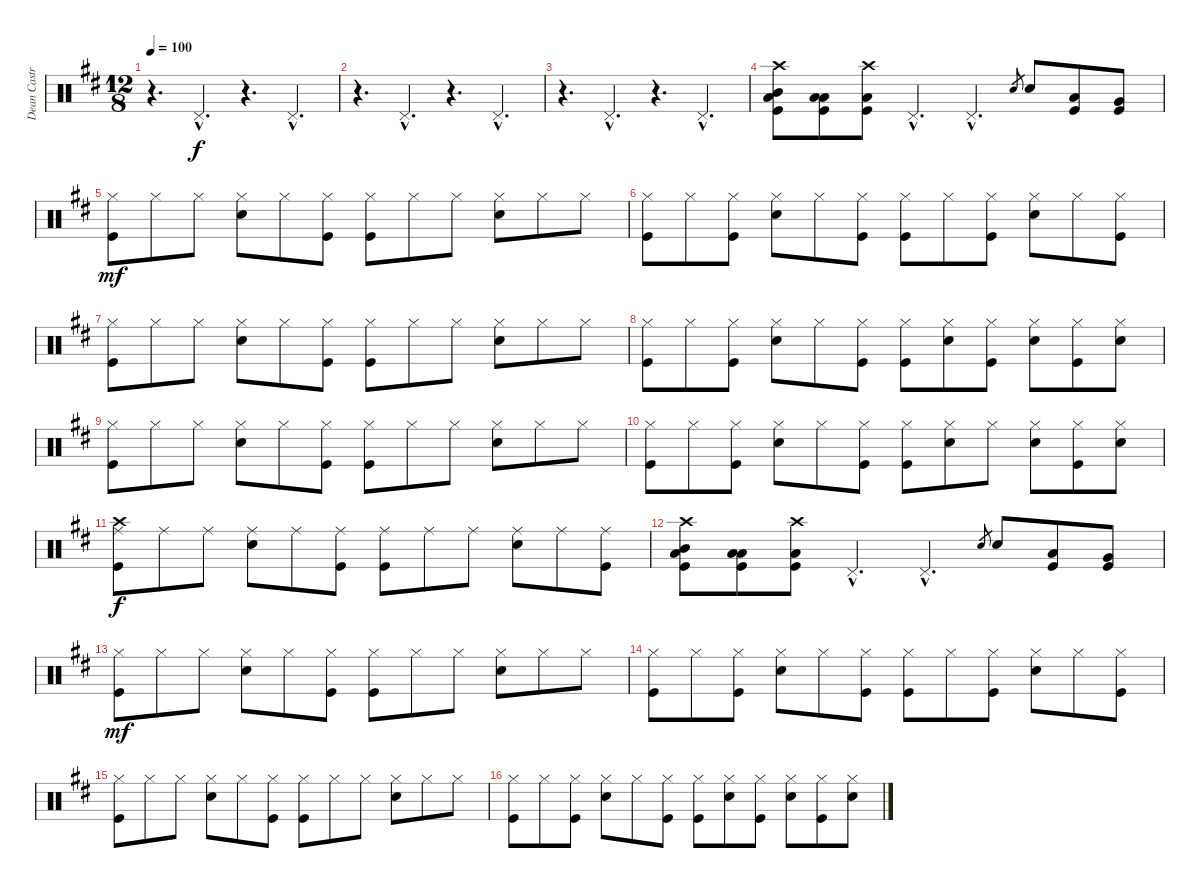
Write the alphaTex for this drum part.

\track ("Dean Castronova" "Dean Castr") {instrument percussion}
\staff {score}
\articulation defaults
\ts (12 8)
\tempo 100
\clef neutral
\ks d
r.4{d dy f} "Pedal Hi-Hat (hit)"{hac}.4{d} r.4{d} "Pedal Hi-Hat (hit)"{hac}.4{d} |
r.4{d} "Pedal Hi-Hat (hit)"{hac}.4{d} r.4{d} "Pedal Hi-Hat (hit)"{hac}.4{d} |
r.4{d} "Pedal Hi-Hat (hit)"{hac}.4{d} r.4{d} "Pedal Hi-Hat (hit)"{hac}.4{d} |
("Crash high (hit)" "Mid Tom (hit)" "Low Floor Tom (hit)" "Kick (hit)").8 ("Low Tom (hit)" "Low Floor Tom (hit)" "Kick (hit)").8 ("Crash high (hit)" "Low Floor Tom (hit)" "Kick (hit)").8 "Pedal Hi-Hat (hit)"{hac}.4{d} "Pedal Hi-Hat (hit)"{hac}.4{d} "Electric Snare (hit)".8{gr} "Electric Snare (hit)".8 ("Low Tom (hit)" "Kick (hit)").8 ("Very Low Tom (hit)" "Kick (hit)").8 |
("Hi-Hat (closed)" "Kick (hit)").8{dy mf} "Hi-Hat (closed)".8 "Hi-Hat (closed)".8 ("Hi-Hat (closed)" "Electric Snare (hit)").8 "Hi-Hat (closed)".8 ("Hi-Hat (closed)" "Kick (hit)").8 ("Hi-Hat (closed)" "Kick (hit)").8 "Hi-Hat (closed)".8 "Hi-Hat (closed)".8 ("Hi-Hat (closed)" "Electric Snare (hit)").8 "Hi-Hat (closed)".8 "Hi-Hat (closed)".8 |
("Hi-Hat (closed)" "Kick (hit)").8 "Hi-Hat (closed)".8 ("Hi-Hat (closed)" "Kick (hit)").8 ("Hi-Hat (closed)" "Electric Snare (hit)").8 "Hi-Hat (closed)".8 ("Hi-Hat (closed)" "Kick (hit)").8 ("Hi-Hat (closed)" "Kick (hit)").8 "Hi-Hat (closed)".8 ("Hi-Hat (closed)" "Kick (hit)").8 ("Hi-Hat (closed)" "Electric Snare (hit)").8 "Hi-Hat (closed)".8 ("Hi-Hat (closed)" "Kick (hit)").8 |
("Hi-Hat (closed)" "Kick (hit)").8 "Hi-Hat (closed)".8 "Hi-Hat (closed)".8 ("Hi-Hat (closed)" "Electric Snare (hit)").8 "Hi-Hat (closed)".8 ("Hi-Hat (closed)" "Kick (hit)").8 ("Hi-Hat (closed)" "Kick (hit)").8 "Hi-Hat (closed)".8 "Hi-Hat (closed)".8 ("Hi-Hat (closed)" "Electric Snare (hit)").8 "Hi-Hat (closed)".8 "Hi-Hat (closed)".8 |
("Hi-Hat (closed)" "Kick (hit)").8 "Hi-Hat (closed)".8 ("Hi-Hat (closed)" "Kick (hit)").8 ("Hi-Hat (closed)" "Electric Snare (hit)").8 "Hi-Hat (closed)".8 ("Hi-Hat (closed)" "Kick (hit)").8 ("Hi-Hat (closed)" "Kick (hit)").8 ("Hi-Hat (closed)" "Electric Snare (hit)").8 ("Hi-Hat (closed)" "Kick (hit)").8 ("Hi-Hat (closed)" "Electric Snare (hit)").8 ("Hi-Hat (closed)" "Kick (hit)").8 ("Hi-Hat (closed)" "Electric Snare (hit)").8 |
("Hi-Hat (closed)" "Kick (hit)").8 "Hi-Hat (closed)".8 "Hi-Hat (closed)".8 ("Hi-Hat (closed)" "Electric Snare (hit)").8 "Hi-Hat (closed)".8 ("Hi-Hat (closed)" "Kick (hit)").8 ("Hi-Hat (closed)" "Kick (hit)").8 "Hi-Hat (closed)".8 "Hi-Hat (closed)".8 ("Hi-Hat (closed)" "Electric Snare (hit)").8 "Hi-Hat (closed)".8 "Hi-Hat (closed)".8 |
("Hi-Hat (closed)" "Kick (hit)").8 "Hi-Hat (closed)".8 ("Hi-Hat (closed)" "Kick (hit)").8 ("Hi-Hat (closed)" "Electric Snare (hit)").8 "Hi-Hat (closed)".8 ("Hi-Hat (closed)" "Kick (hit)").8 ("Hi-Hat (closed)" "Kick (hit)").8 ("Hi-Hat (closed)" "Electric Snare (hit)").8 "Hi-Hat (closed)".8 ("Hi-Hat (closed)" "Electric Snare (hit)").8 ("Hi-Hat (closed)" "Kick (hit)").8 ("Hi-Hat (closed)" "Electric Snare (hit)").8 |
("Ride (middle)" "Crash high (hit)" "Kick (hit)").8{dy f} "Ride (middle)".8 "Ride (middle)".8 ("Ride (middle)" "Electric Snare (hit)").8 "Ride (middle)".8 ("Ride (middle)" "Kick (hit)").8 ("Ride (middle)" "Kick (hit)").8 "Ride (middle)".8 "Ride (middle)".8 ("Ride (middle)" "Electric Snare (hit)").8 "Ride (middle)".8 ("Ride (middle)" "Kick (hit)").8 |
("Crash high (hit)" "Mid Tom (hit)" "Low Floor Tom (hit)" "Kick (hit)").8 ("Low Tom (hit)" "Low Floor Tom (hit)" "Kick (hit)").8 ("Crash high (hit)" "Low Floor Tom (hit)" "Kick (hit)").8 "Pedal Hi-Hat (hit)"{hac}.4{d} "Pedal Hi-Hat (hit)"{hac}.4{d} "Electric Snare (hit)".8{gr} "Electric Snare (hit)".8 ("Low Tom (hit)" "Kick (hit)").8 ("Very Low Tom (hit)" "Kick (hit)").8 |
("Hi-Hat (closed)" "Kick (hit)").8{dy mf} "Hi-Hat (closed)".8 "Hi-Hat (closed)".8 ("Hi-Hat (closed)" "Electric Snare (hit)").8 "Hi-Hat (closed)".8 ("Hi-Hat (closed)" "Kick (hit)").8 ("Hi-Hat (closed)" "Kick (hit)").8 "Hi-Hat (closed)".8 "Hi-Hat (closed)".8 ("Hi-Hat (closed)" "Electric Snare (hit)").8 "Hi-Hat (closed)".8 "Hi-Hat (closed)".8 |
("Hi-Hat (closed)" "Kick (hit)").8 "Hi-Hat (closed)".8 ("Hi-Hat (closed)" "Kick (hit)").8 ("Hi-Hat (closed)" "Electric Snare (hit)").8 "Hi-Hat (closed)".8 ("Hi-Hat (closed)" "Kick (hit)").8 ("Hi-Hat (closed)" "Kick (hit)").8 "Hi-Hat (closed)".8 ("Hi-Hat (closed)" "Kick (hit)").8 ("Hi-Hat (closed)" "Electric Snare (hit)").8 "Hi-Hat (closed)".8 ("Hi-Hat (closed)" "Kick (hit)").8 |
("Hi-Hat (closed)" "Kick (hit)").8 "Hi-Hat (closed)".8 "Hi-Hat (closed)".8 ("Hi-Hat (closed)" "Electric Snare (hit)").8 "Hi-Hat (closed)".8 ("Hi-Hat (closed)" "Kick (hit)").8 ("Hi-Hat (closed)" "Kick (hit)").8 "Hi-Hat (closed)".8 "Hi-Hat (closed)".8 ("Hi-Hat (closed)" "Electric Snare (hit)").8 "Hi-Hat (closed)".8 "Hi-Hat (closed)".8 |
("Hi-Hat (closed)" "Kick (hit)").8 "Hi-Hat (closed)".8 ("Hi-Hat (closed)" "Kick (hit)").8 ("Hi-Hat (closed)" "Electric Snare (hit)").8 "Hi-Hat (closed)".8 ("Hi-Hat (closed)" "Kick (hit)").8 ("Hi-Hat (closed)" "Kick (hit)").8 ("Hi-Hat (closed)" "Electric Snare (hit)").8 ("Hi-Hat (closed)" "Kick (hit)").8 ("Hi-Hat (closed)" "Electric Snare (hit)").8 ("Hi-Hat (closed)" "Kick (hit)").8 ("Hi-Hat (closed)" "Electric Snare (hit)").8
